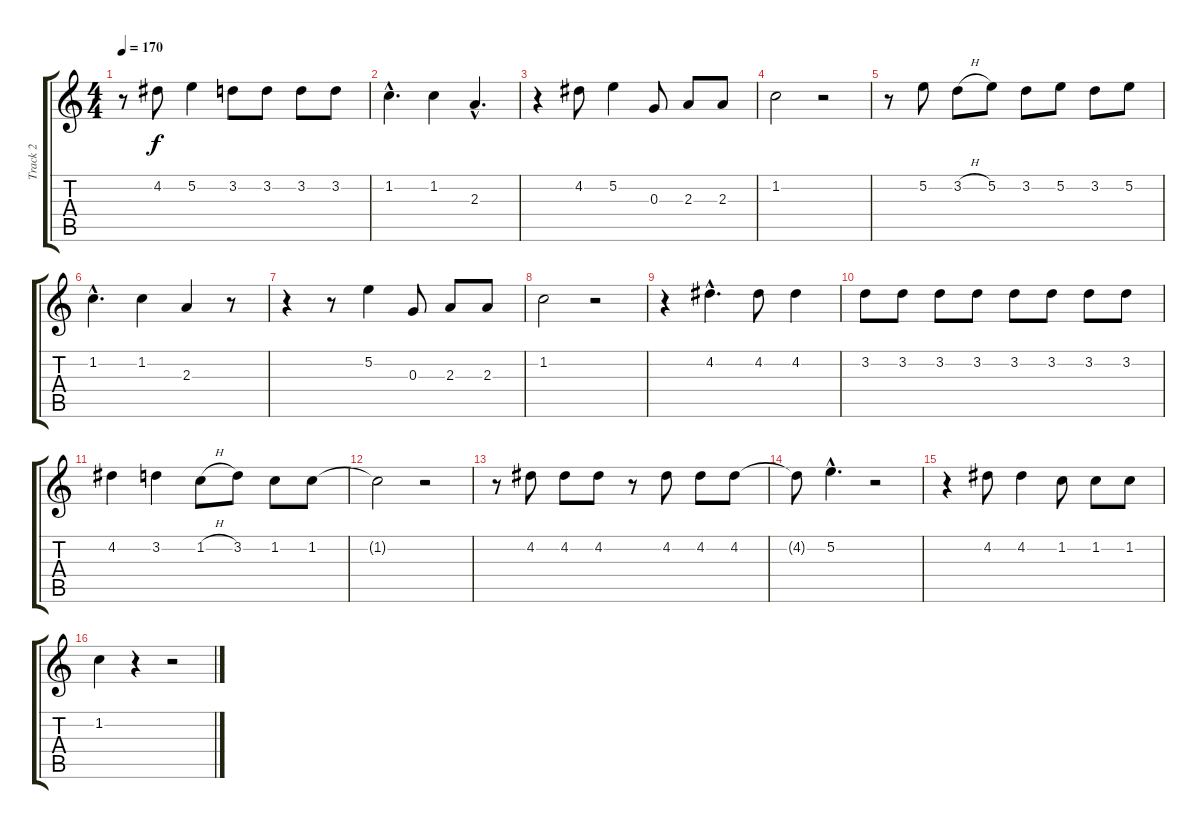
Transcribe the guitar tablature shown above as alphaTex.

\track ("Track 2" "Track 2") {instrument contrabass}
\staff {score tabs}
\tuning (E4 B3 G3 D3 A2 E2) {hide}
\ts (4 4)
\tempo 170
\clef g2
\ks c
r.8{dy f instrument contrabass} 4.2.8 5.2.4 3.2.8 3.2.8 3.2.8 3.2.8 |
1.2{hac}.4{d} 1.2.4 2.3{hac}.4{d} |
r.4 4.2.8 5.2.4 0.3.8 2.3.8 2.3.8 |
1.2.2 r.2 |
r.8 5.2.8 3.2{h}.8 5.2.8 3.2.8 5.2.8 3.2.8 5.2.8 |
1.2{hac}.4{d} 1.2.4 2.3.4 r.8 |
r.4 r.8 5.2.4 0.3.8 2.3.8 2.3.8 |
1.2.2 r.2 |
r.4 4.2{hac}.4{d} 4.2.8 4.2.4 |
3.2.8 3.2.8 3.2.8 3.2.8 3.2.8 3.2.8 3.2.8 3.2.8 |
4.2.4 3.2.4 1.2{h}.8 3.2.8 1.2.8 1.2.8 |
1.2{t}.2 r.2 |
r.8 4.2.8 4.2.8 4.2.8 r.8 4.2.8 4.2.8 4.2.8 |
4.2{t}.8 5.2{hac}.4{d} r.2 |
r.4 4.2.8 4.2.4 1.2.8 1.2.8 1.2.8 |
1.2.4 r.4 r.2
